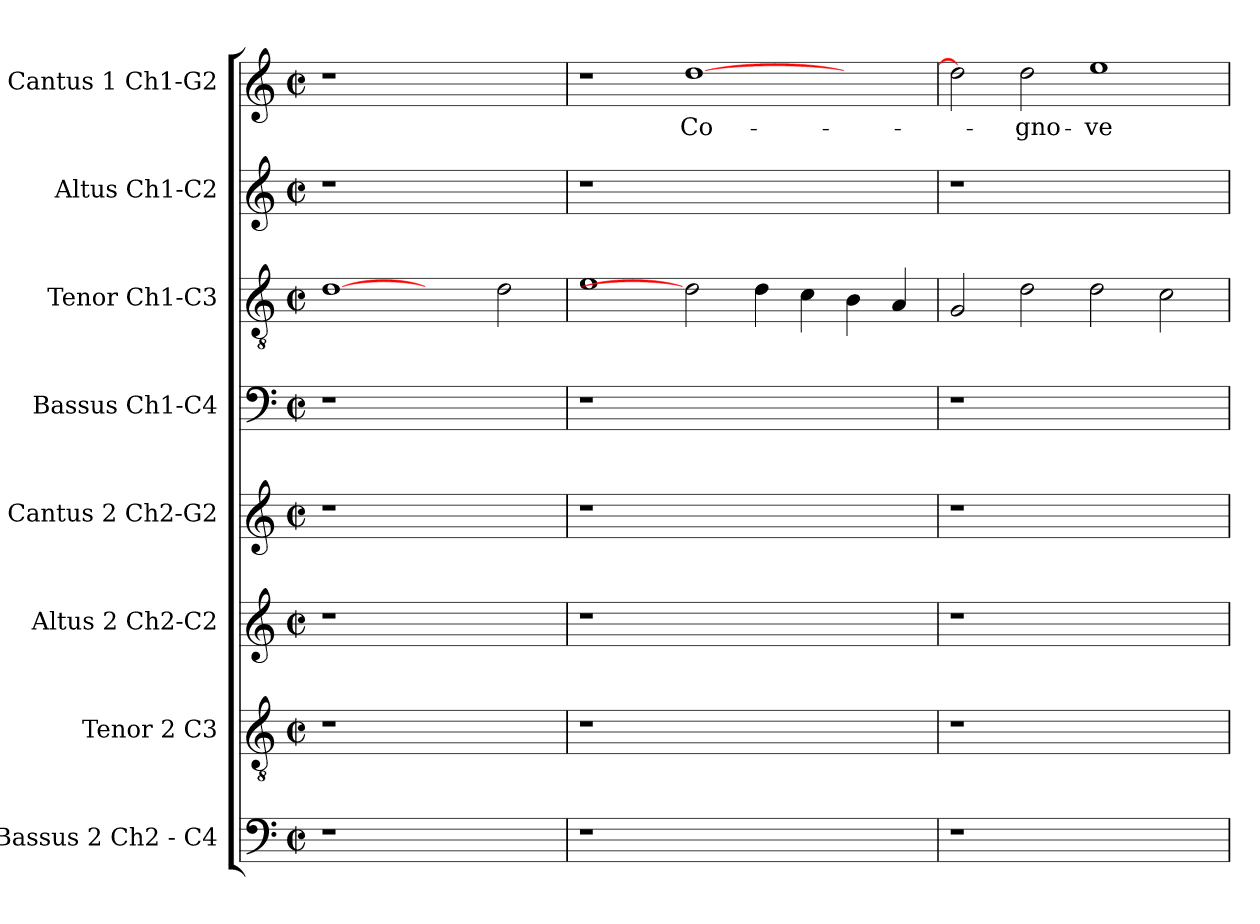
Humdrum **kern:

**kern	**kern	**kern	**kern	**kern	**kern	**kern	**kern	**text
*part8	*part7	*part6	*part5	*part4	*part3	*part2	*part1	*part1
*staff8	*staff7	*staff6	*staff5	*staff4	*staff3	*staff2	*staff1	*staff1
*I"Bassus 2  Ch2 - C4	*I"Tenor 2 C3	*I"Altus 2 Ch2-C2	*I"Cantus 2 Ch2-G2	*I"Bassus  Ch1-C4	*I"Tenor Ch1-C3	*I"Altus  Ch1-C2	*I"Cantus 1 Ch1-G2	*
*I'B2	*I'T2	*I'A2	*I'C2	*I'B	*I'T	*I'A	*I'C1	*
*clefF4	*clefGv2	*clefG2	*clefG2	*clefF4	*clefGv2	*clefG2	*clefG2	*
*k[]	*k[]	*k[]	*k[]	*k[]	*k[]	*k[]	*k[]	*
*C:	*C:	*C:	*C:	*C:	*C:	*C:	*C:	*
*M2/2	*M2/2	*M2/2	*M2/2	*M2/2	*M2/2	*M2/2	*M2/2	*
*met(c|)	*met(c|)	*met(c|)	*met(c|)	*met(c|)	*met(c|)	*met(c|)	*met(c|)	*
=1	=1	=1	=1	=1	=1	=1	=1	=1
1r	1r	1r	1r	1r	[1d	1r	1r	.
1ryy	1ryy	1ryy	1ryy	1ryy	2ryy	1ryy	1ryy	.
.	.	.	.	.	2d\	.	.	.
=2	=2	=2	=2	=2	=2	=2	=2	=2
1r	1r	1r	1r	1r	1e	1r	1r	.
!	!	!	!	!	!	!	!	!LO:LY:b
1.ryy	1.ryy	1.ryy	1.ryy	1.ryy	2d]	1.ryy	[1dd	Co-
.	.	.	.	.	4d\	.	.	.
.	.	.	.	.	4c\	.	.	.
.	.	.	.	.	4B\	.	2ryy	.
.	.	.	.	.	4A/	.	.	.
=3	=3	=3	=3	=3	=3	=3	=3	=3
1r	1r	1r	1r	1r	2G/	1r	2dd\]	.
!	!	!	!	!	!	!	!	!LO:LY:b
.	.	.	.	.	2d\	.	2dd\	-gno-
!	!	!	!	!	!	!	!	!LO:LY:b
1ryy	1ryy	1ryy	1ryy	1ryy	2d\	1ryy	1ee	-ve-
.	.	.	.	.	2c\	.	.	.
=	=	=	=	=	=	=	=	=
*-	*-	*-	*-	*-	*-	*-	*-	*-
